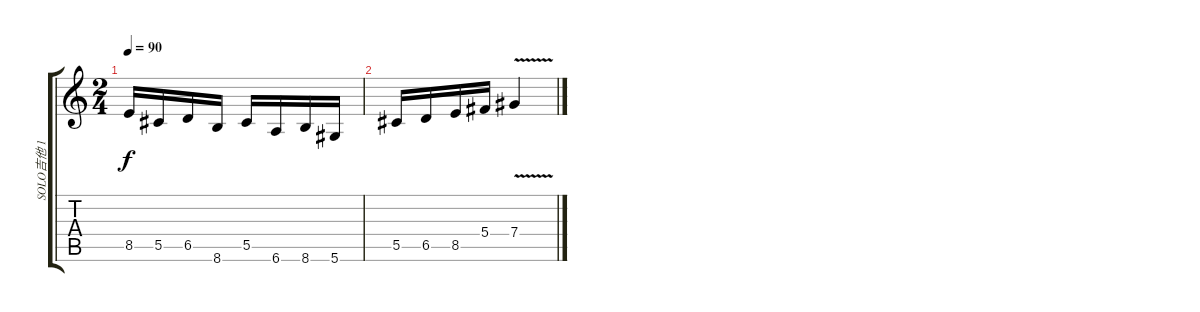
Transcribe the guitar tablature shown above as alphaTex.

\track ("SOLO吉他 1" "SOLO吉他 1") {instrument distortionguitar}
\staff {score tabs}
\tuning (Eb4 Bb3 Gb3 Db3 Ab2 Eb2) {hide}
\ts (2 4)
\tempo 90
\clef g2
\ks c
8.5.16{dy f} 5.5.16 6.5.16 8.6.16 5.5.16 6.6.16 8.6.16 5.6.16 |
5.5.16 6.5.16 8.5.16 5.4.16 7.4{v}.4
